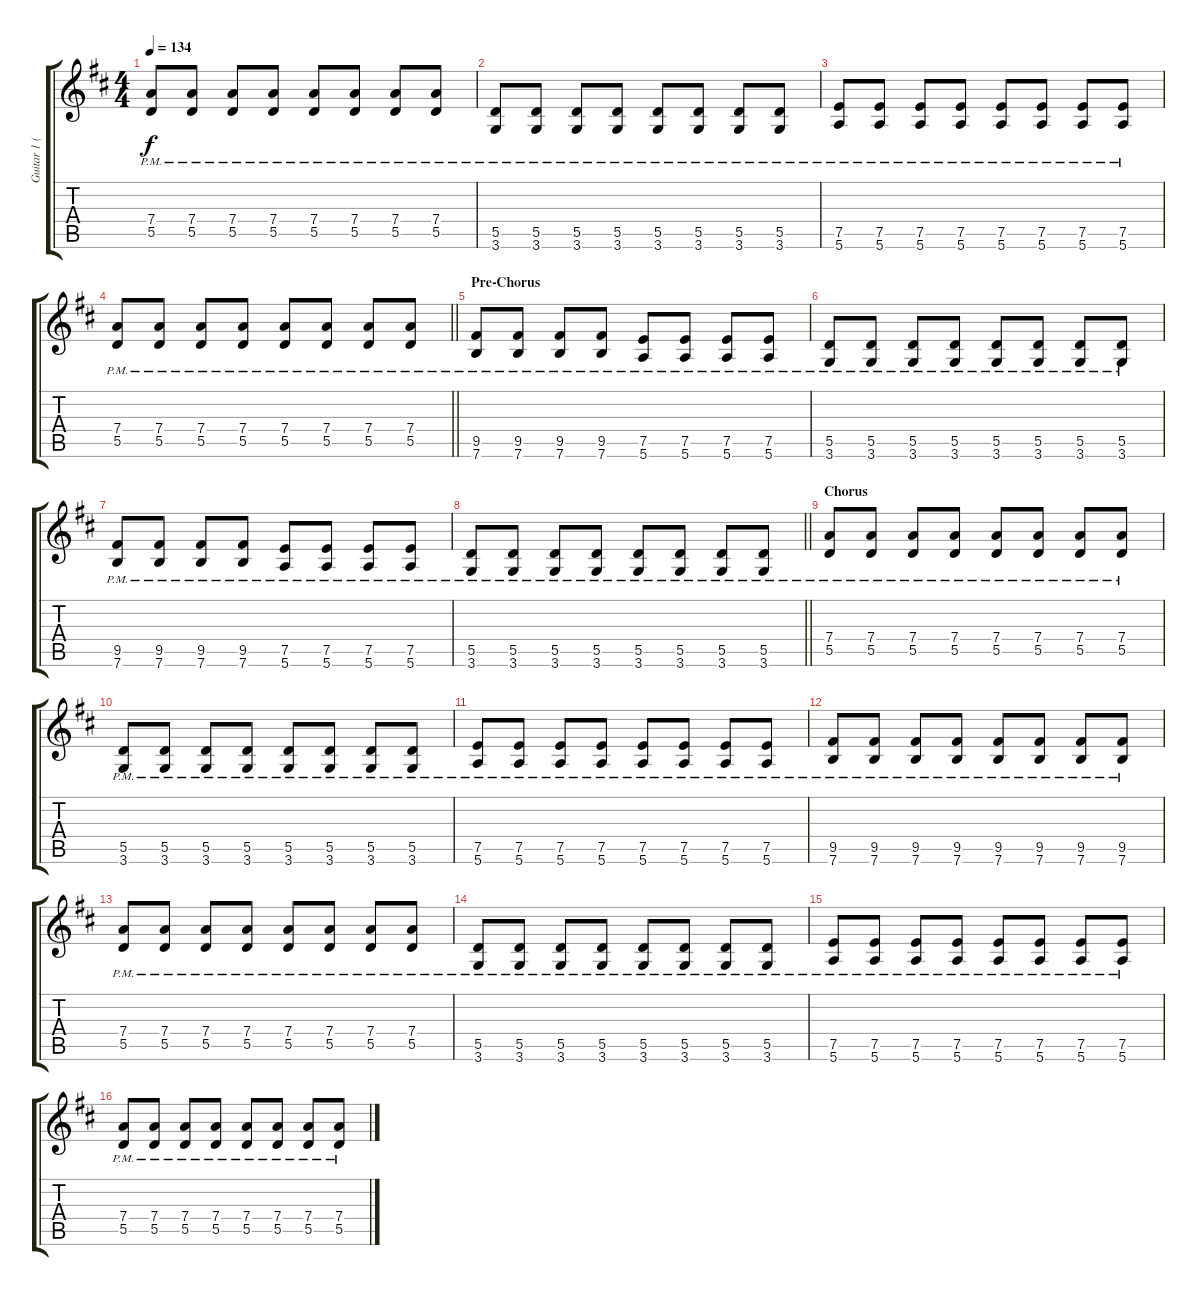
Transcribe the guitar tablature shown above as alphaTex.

\track ("Guitar 1 (Rhythm)" "Guitar 1 (") {instrument distortionguitar}
\staff {score tabs}
\tuning (E4 B3 G3 D3 A2 E2) {hide}
\ts (4 4)
\tempo 134
\clef g2
\ks d
(7.4{pm} 5.5{pm}).8{dy f} (7.4{pm} 5.5{pm}).8 (7.4{pm} 5.5{pm}).8 (7.4{pm} 5.5{pm}).8 (7.4{pm} 5.5{pm}).8 (7.4{pm} 5.5{pm}).8 (7.4{pm} 5.5{pm}).8 (7.4{pm} 5.5{pm}).8 |
(5.5{pm} 3.6{pm}).8 (5.5{pm} 3.6{pm}).8 (5.5{pm} 3.6{pm}).8 (5.5{pm} 3.6{pm}).8 (5.5{pm} 3.6{pm}).8 (5.5{pm} 3.6{pm}).8 (5.5{pm} 3.6{pm}).8 (5.5{pm} 3.6{pm}).8 |
(7.5{pm} 5.6{pm}).8 (7.5{pm} 5.6{pm}).8 (7.5{pm} 5.6{pm}).8 (7.5{pm} 5.6{pm}).8 (7.5{pm} 5.6{pm}).8 (7.5{pm} 5.6{pm}).8 (7.5{pm} 5.6{pm}).8 (7.5{pm} 5.6{pm}).8 |
\barLineRight lightlight
(7.4{pm} 5.5{pm}).8 (7.4{pm} 5.5{pm}).8 (7.4{pm} 5.5{pm}).8 (7.4{pm} 5.5{pm}).8 (7.4{pm} 5.5{pm}).8 (7.4{pm} 5.5{pm}).8 (7.4{pm} 5.5{pm}).8 (7.4{pm} 5.5{pm}).8 |
\section ("" "Pre-Chorus")
(9.5{pm} 7.6{pm}).8 (9.5{pm} 7.6{pm}).8 (9.5{pm} 7.6{pm}).8 (9.5{pm} 7.6{pm}).8 (7.5{pm} 5.6{pm}).8 (7.5{pm} 5.6{pm}).8 (7.5{pm} 5.6{pm}).8 (7.5{pm} 5.6{pm}).8 |
(5.5{pm} 3.6{pm}).8 (5.5{pm} 3.6{pm}).8 (5.5{pm} 3.6{pm}).8 (5.5{pm} 3.6{pm}).8 (5.5{pm} 3.6{pm}).8 (5.5{pm} 3.6{pm}).8 (5.5{pm} 3.6{pm}).8 (5.5{pm} 3.6{pm}).8 |
(9.5{pm} 7.6{pm}).8 (9.5{pm} 7.6{pm}).8 (9.5{pm} 7.6{pm}).8 (9.5{pm} 7.6{pm}).8 (7.5{pm} 5.6{pm}).8 (7.5{pm} 5.6{pm}).8 (7.5{pm} 5.6{pm}).8 (7.5{pm} 5.6{pm}).8 |
\barLineRight lightlight
(5.5{pm} 3.6{pm}).8 (5.5{pm} 3.6{pm}).8 (5.5{pm} 3.6{pm}).8 (5.5{pm} 3.6{pm}).8 (5.5{pm} 3.6{pm}).8 (5.5{pm} 3.6{pm}).8 (5.5{pm} 3.6{pm}).8 (5.5{pm} 3.6{pm}).8 |
\section ("" "Chorus")
(7.4{pm} 5.5{pm}).8 (7.4{pm} 5.5{pm}).8 (7.4{pm} 5.5{pm}).8 (7.4{pm} 5.5{pm}).8 (7.4{pm} 5.5{pm}).8 (7.4{pm} 5.5{pm}).8 (7.4{pm} 5.5{pm}).8 (7.4{pm} 5.5{pm}).8 |
(5.5{pm} 3.6{pm}).8 (5.5{pm} 3.6{pm}).8 (5.5{pm} 3.6{pm}).8 (5.5{pm} 3.6{pm}).8 (5.5{pm} 3.6{pm}).8 (5.5{pm} 3.6{pm}).8 (5.5{pm} 3.6{pm}).8 (5.5{pm} 3.6{pm}).8 |
(7.5{pm} 5.6{pm}).8 (7.5{pm} 5.6{pm}).8 (7.5{pm} 5.6{pm}).8 (7.5{pm} 5.6{pm}).8 (7.5{pm} 5.6{pm}).8 (7.5{pm} 5.6{pm}).8 (7.5{pm} 5.6{pm}).8 (7.5{pm} 5.6{pm}).8 |
(9.5{pm} 7.6{pm}).8 (9.5{pm} 7.6{pm}).8 (9.5{pm} 7.6{pm}).8 (9.5{pm} 7.6{pm}).8 (9.5{pm} 7.6{pm}).8 (9.5{pm} 7.6{pm}).8 (9.5{pm} 7.6{pm}).8 (9.5{pm} 7.6{pm}).8 |
(7.4{pm} 5.5{pm}).8 (7.4{pm} 5.5{pm}).8 (7.4{pm} 5.5{pm}).8 (7.4{pm} 5.5{pm}).8 (7.4{pm} 5.5{pm}).8 (7.4{pm} 5.5{pm}).8 (7.4{pm} 5.5{pm}).8 (7.4{pm} 5.5{pm}).8 |
(5.5{pm} 3.6{pm}).8 (5.5{pm} 3.6{pm}).8 (5.5{pm} 3.6{pm}).8 (5.5{pm} 3.6{pm}).8 (5.5{pm} 3.6{pm}).8 (5.5{pm} 3.6{pm}).8 (5.5{pm} 3.6{pm}).8 (5.5{pm} 3.6{pm}).8 |
(7.5{pm} 5.6{pm}).8 (7.5{pm} 5.6{pm}).8 (7.5{pm} 5.6{pm}).8 (7.5{pm} 5.6{pm}).8 (7.5{pm} 5.6{pm}).8 (7.5{pm} 5.6{pm}).8 (7.5{pm} 5.6{pm}).8 (7.5{pm} 5.6{pm}).8 |
(7.4{pm} 5.5{pm}).8 (7.4{pm} 5.5{pm}).8 (7.4{pm} 5.5{pm}).8 (7.4{pm} 5.5{pm}).8 (7.4{pm} 5.5{pm}).8 (7.4{pm} 5.5{pm}).8 (7.4{pm} 5.5{pm}).8 (7.4{pm} 5.5{pm}).8
